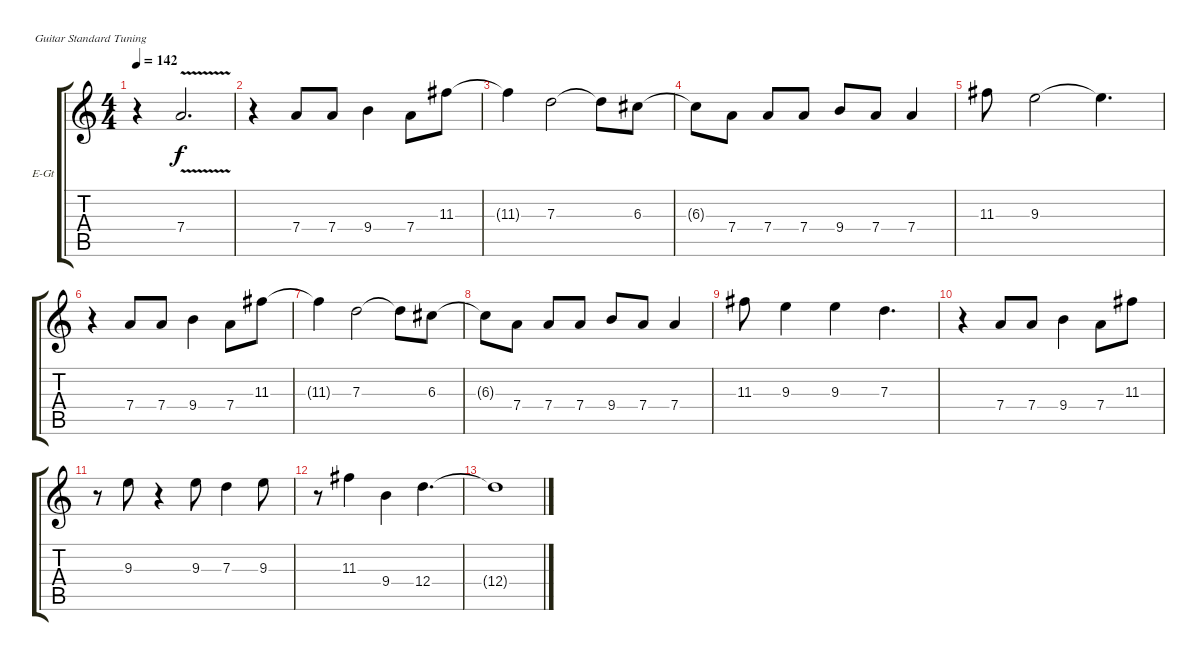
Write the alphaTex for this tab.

\bracketExtendMode groupsimilarinstruments
\firstSystemTrackNameOrientation horizontal
\otherSystemsTrackNameOrientation horizontal
\track ("Voice" "E-Gt") {instrument electricguitarclean}
\staff {score tabs}
\tuning (E4 B3 G3 D3 A2 E2)
\ts (4 4)
\tempo 142
\clef g2
\scale
0.333333
\ks c
r.4{dy f} 7.4{v}.2{d} |
\scale
0.333333 r.4 7.4.8 7.4.8 9.4.4 7.4.8 11.3.8 |
\scale
0.333333 11.3{t}.4 7.3.2 7.3{t}.8 6.3.8 |
\scale
0.333333 6.3{t}.8 7.4.8 7.4.8 7.4.8 9.4.8 7.4.8 7.4.4 |
\scale
0.333333 11.3.8 9.3.2 9.3{t}.4{d} |
\scale
0.333333 r.4 7.4.8 7.4.8 9.4.4 7.4.8 11.3.8 |
\scale
0.333333 11.3{t}.4 7.3.2 7.3{t}.8 6.3.8 |
\scale
0.333333 6.3{t}.8 7.4.8 7.4.8 7.4.8 9.4.8 7.4.8 7.4.4 |
\scale
0.333333 11.3.8 9.3.4 9.3.4 7.3.4{d} |
\scale
0.333333 r.4 7.4.8 7.4.8 9.4.4 7.4.8 11.3.8 |
\scale
0.333333 r.8 9.3.8 r.4 9.3.8 7.3.4 9.3.8 |
\scale
0.333333 r.8 11.3.4 9.4.4 12.4.4{d} |
\scale
0.333333 12.4{t}.1 |
\scale
0.333333 |
\scale
0.333333
